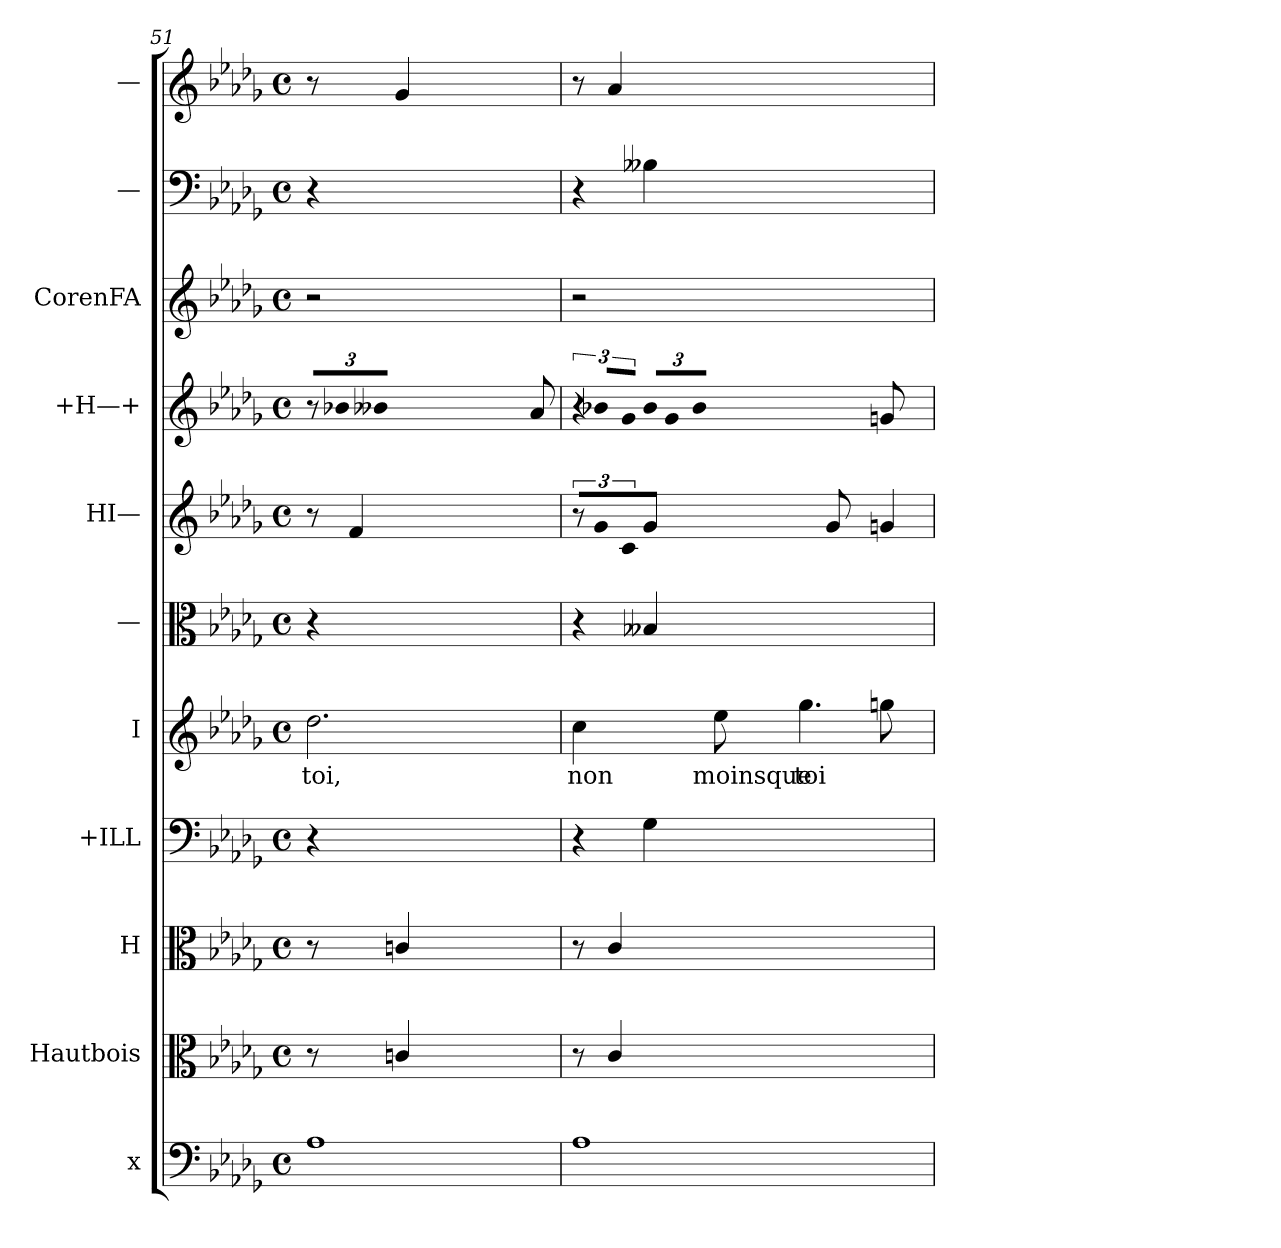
**kern	**kern	**kern	**kern	**kern	**text	**kern	**kern	**kern	**text	**kern	**kern	**kern
*part11	*part10	*part9	*part8	*part7	*part7	*part6	*part5	*part4	*part4	*part3	*part2	*part1
*staff11	*staff10	*staff9	*staff8	*staff7	*staff7	*staff6	*staff5	*staff4	*staff4	*staff3	*staff2	*staff1
*I"x	*I"Hautbois	*I"H	*I"+ILL	*I"I	*	*I"—	*I"HI—	*I"+H—+	*	*I"CorenFA	*I"—	*I"—
*clefF4	*clefC3	*clefC3	*clefF4	*clefG2	*	*clefC3	*clefG2	*clefG2	*	*clefG2	*clefF4	*clefG2
*k[b-e-a-d-g-]	*k[b-e-a-d-g-]	*k[b-e-a-d-g-]	*k[b-e-a-d-g-]	*k[b-e-a-d-g-]	*	*k[b-e-a-d-g-]	*k[b-e-a-d-g-]	*k[b-e-a-d-g-]	*	*k[b-e-a-d-g-]	*k[b-e-a-d-g-]	*k[b-e-a-d-g-]
*M4/4	*M4/4	*M4/4	*M4/4	*M4/4	*	*M4/4	*M4/4	*M4/4	*	*M4/4	*M4/4	*M4/4
*met(c)	*met(c)	*met(c)	*met(c)	*met(c)	*	*met(c)	*met(c)	*met(c)	*	*met(c)	*met(c)	*met(c)
=51	=51	=51	=51	=51	=51	=51	=51	=51	=51	=51	=51	=51
!	!	!	!	!	!	!	!	!LO:N:vis=8	!	!	!	!
*	*	*	*	*	*	*	*	*^	*	*	*	*
1A-i/	8r	8r	4r	2.dd-i\	toi,	4r	8r	12r	8ryy	.	2r	4r	8r
!	!	!	!	!	!	!	!	!LO:N:vis=8	!	!	!	!	!
.	.	.	.	.	.	.	.	12b-Xi/J	.	.	.	.	.
.	8ryy	8ryy	.	.	.	.	4fi/	.	8ryy	.	.	.	8ryy
!	!	!	!	!	!	!	!	!LO:N:vis=8	!	!	!	!	!
.	.	.	.	.	.	.	.	12b--Xi/J	.	.	.	.	.
.	4cni/	4cni/	2.ryy	.	.	2.ryy	.	2.ryy	8ryy	.	.	2.ryy	4g-i/
.	.	.	.	.	.	.	2ryy	.	8ryy	.	.	.	.
.	2ryy	2ryy	.	.	.	.	.	.	8ryy	.	2ryy	.	2ryy
.	.	.	.	.	.	.	.	.	8ryy	.	.	.	.
.	.	.	.	4ryy	.	.	.	.	8ryy	.	.	.	.
.	.	.	.	.	.	.	8ryy	.	8a-j/	.	.	.	.
=52	=52	=52	=52	=52	=52	=52	=52	=52	=52	=52	=52	=52	=52
!	!	!	!	!	!	!	!LO:N:vis=8	!LO:N:vis=8	!	!	!	!	!
*	*	*	*	*	*	*	*^	*	*	*	*	*	*
1A-i/	8r	8r	4r	4cci\	non	4r	12r	8ryy	12r	8ryy	.	2r	4r	8r
!	!	!	!	!	!	!	!LO:N:vis=8	!	!LO:N:vis=8	!	!	!	!	!
.	.	.	.	.	.	.	12g-i/L	.	12b-Xi/L	.	.	.	.	.
.	4ci/	4ci/	.	.	.	.	.	8ryy	.	8ryy	.	.	.	4a-i/
!	!	!	!	!	!	!	!LO:N:vis=8	!	!LO:N:vis=8	!	!	!	!	!
.	.	.	.	.	.	.	12ci/J	.	12g-i/J	.	.	.	.	.
!	!	!	!	!	!	!	!	!	!LO:N:vis=8	!	!	!	!	!
.	.	.	4G-i\	8ryy	.	4B--Xi/	8g-i/J	8ryy	12b-i/L	8ryy	.	.	4B--Xi\	.
!	!	!	!	!	!	!	!	!	!LO:N:vis=8	!	!	!	!	!
.	.	.	.	.	.	.	.	.	12g-i/	.	.	.	.	.
.	2ryy	2ryy	.	8ryy	.	.	2ryy	8ryy	.	8ryy	.	.	.	2ryy
!	!	!	!	!	!	!	!	!	!LO:N:vis=8	!	!	!	!	!
.	.	.	.	.	.	.	.	.	12b-i/J	.	.	.	.	.
.	.	.	2ryy	8ee-i\	moinsque	2ryy	.	8ryy	2ryy	8ryy	.	2ryy	2ryy	.
.	.	.	.	4.gg-i\	toi	.	.	8ryy	.	8ryy	.	.	.	.
.	.	.	.	.	.	.	.	8g-j/	.	8a-j/J	3	.	.	.
.	8ryy	8ryy	.	.	.	.	8ryy	8ryy	.	8ryy	.	.	.	8ryy
4ryy	4ryy	4ryy	4ryy	8ggZ\	.	4ryy	4ryy	4gV/	4ryy	8gV/	.	4ryy	4ryy	4ryy
.	.	.	.	8ryy	.	.	.	.	.	8ryy	.	.	.	.
*	*	*	*	*	*	*	*v	*v	*	*	*	*	*	*
*	*	*	*	*	*	*	*	*v	*v	*	*	*	*
=	=	=	=	=	=	=	=	=	=	=	=	=
*-	*-	*-	*-	*-	*-	*-	*-	*-	*-	*-	*-	*-
